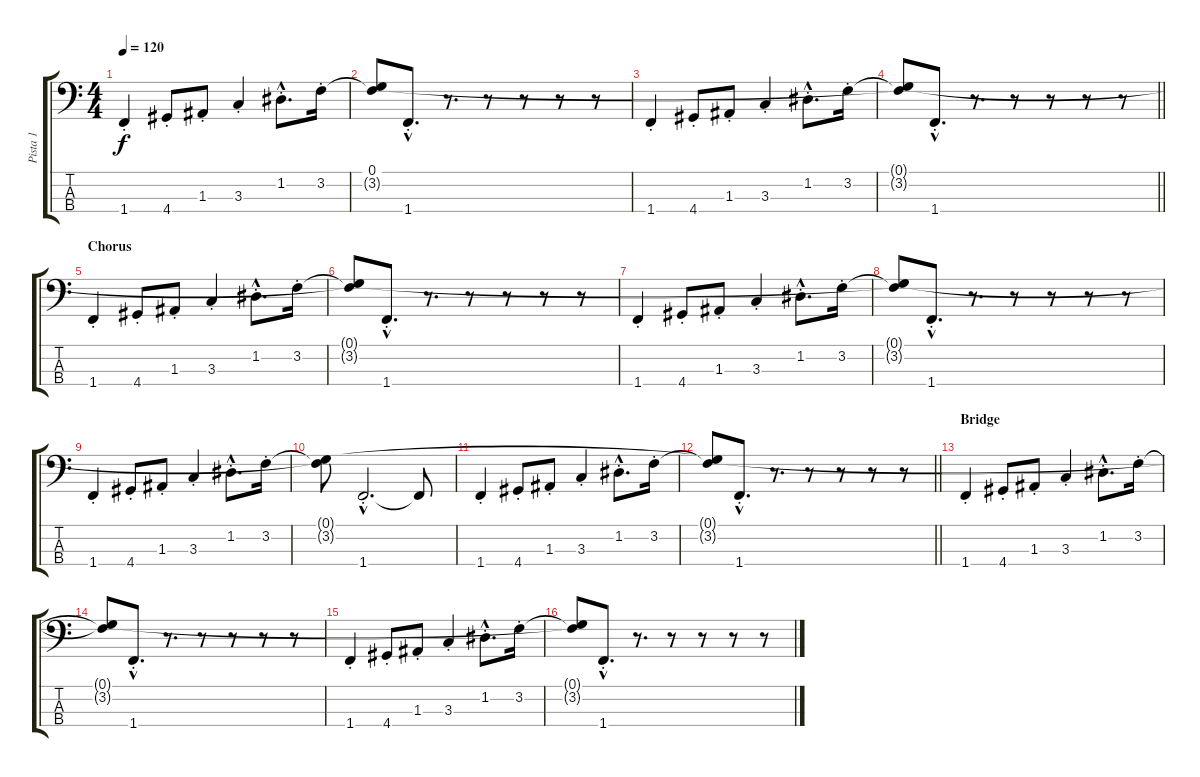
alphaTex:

\track ("Pista 1" "Pista 1") {instrument electricbassfinger}
\staff {score tabs}
\tuning (G2 D2 A1 E1) {hide}
\ts (4 4)
\tempo 120
\clef f4
\ks c
1.4{st}.4{dy f} 4.4{st}.8 1.3{st}.8 3.3{st}.4 1.2{hac st}.8{d} 3.2{st}.16 |
(0.1{t} 3.2{t}).8 1.4{hac st}.8{d} r.8{d} r.8 r.8 r.8 r.8 |
1.4{st}.4 4.4{st}.8 1.3{st}.8 3.3{st}.4 1.2{hac st}.8{d} 3.2{st}.16 |
\barLineRight lightlight
(0.1{t} 3.2{t}).8 1.4{hac st}.8{d} r.8{d} r.8 r.8 r.8 r.8 |
\section ("" "Chorus")
1.4{st}.4 4.4{st}.8 1.3{st}.8 3.3{st}.4 1.2{hac st}.8{d} 3.2{st}.16 |
(0.1{t} 3.2{t}).8 1.4{hac st}.8{d} r.8{d} r.8 r.8 r.8 r.8 |
1.4{st}.4 4.4{st}.8 1.3{st}.8 3.3{st}.4 1.2{hac st}.8{d} 3.2{st}.16 |
(0.1{t} 3.2{t}).8 1.4{hac st}.8{d} r.8{d} r.8 r.8 r.8 r.8 |
1.4{st}.4 4.4{st}.8 1.3{st}.8 3.3{st}.4 1.2{hac st}.8{d} 3.2{st}.16 |
(0.1{t} 3.2{t}).8 1.4{hac st}.2{d} 1.4{t}.8 |
1.4{st}.4 4.4{st}.8 1.3{st}.8 3.3{st}.4 1.2{hac st}.8{d} 3.2{st}.16 |
\barLineRight lightlight
(0.1{t} 3.2{t}).8 1.4{hac st}.8{d} r.8{d} r.8 r.8 r.8 r.8 |
\section ("" "Bridge")
1.4{st}.4 4.4{st}.8 1.3{st}.8 3.3{st}.4 1.2{hac st}.8{d} 3.2{st}.16 |
(0.1{t} 3.2{t}).8 1.4{hac st}.8{d} r.8{d} r.8 r.8 r.8 r.8 |
1.4{st}.4 4.4{st}.8 1.3{st}.8 3.3{st}.4 1.2{hac st}.8{d} 3.2{st}.16 |
(0.1{t} 3.2{t}).8 1.4{hac st}.8{d} r.8{d} r.8 r.8 r.8 r.8
